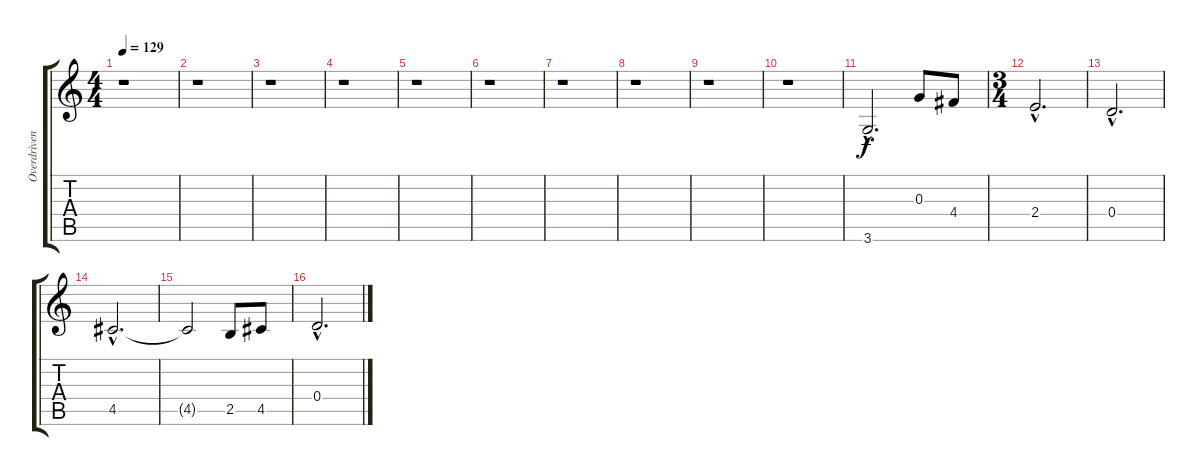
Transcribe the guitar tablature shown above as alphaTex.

\track ("Overdriven Guitar" "Overdriven") {instrument overdrivenguitar}
\staff {score tabs}
\tuning (E4 B3 G3 D3 A2 E2) {hide}
\ts (4 4)
\tempo 129
\clef g2
\ks c
r.1{dy f} |
r.1 |
r.1 |
r.1 |
r.1 |
r.1 |
r.1 |
r.1 |
r.1 |
r.1 |
3.6{hac}.2{d volume 16 balance 8} 0.3.8 4.4.8 |
\ts (3 4)
2.4{hac}.2{d} |
0.4{hac}.2{d} |
4.5{hac}.2{d} |
4.5{t}.2 2.5.8 4.5.8 |
0.4{hac}.2{d}
